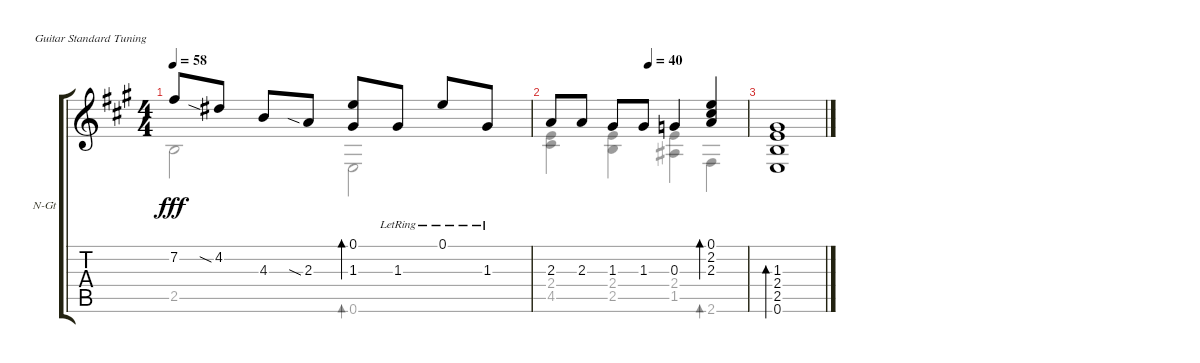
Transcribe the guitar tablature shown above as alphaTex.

\bracketExtendMode groupsimilarinstruments
\firstSystemTrackNameOrientation horizontal
\otherSystemsTrackNameOrientation horizontal
\track ("Untitled" "N-Gt") {instrument acousticguitarnylon}
\staff {score tabs}
\tuning (E4 B3 G3 D3 A2 E2)
\voice
\ts (4 4)
\tempo 58
\clef g2
\ks a
7.2.8{dy fff} 4.2{sia}.8 4.3.8 2.3{sia}.8 (0.1 1.3).8{bd 30} 1.3{lr}.8 0.1{lr}.8 1.3{lr}.8 |
\tempo (40 0.5)
2.3.8 2.3.8 1.3.8 1.3.8 0.3.4 (0.1 2.2 2.3).4{bd 30} |
(1.3 2.4 2.5 0.6).1{bd 30}
\voice
\clef g2
\ottava regular
\simile none
\ks a
2.5.2{dy fff} 0.6.2{bd 0} |
(2.4 4.5).4 (2.4 2.5).4 (2.4 1.5).4 2.6.4{bd 0} |
